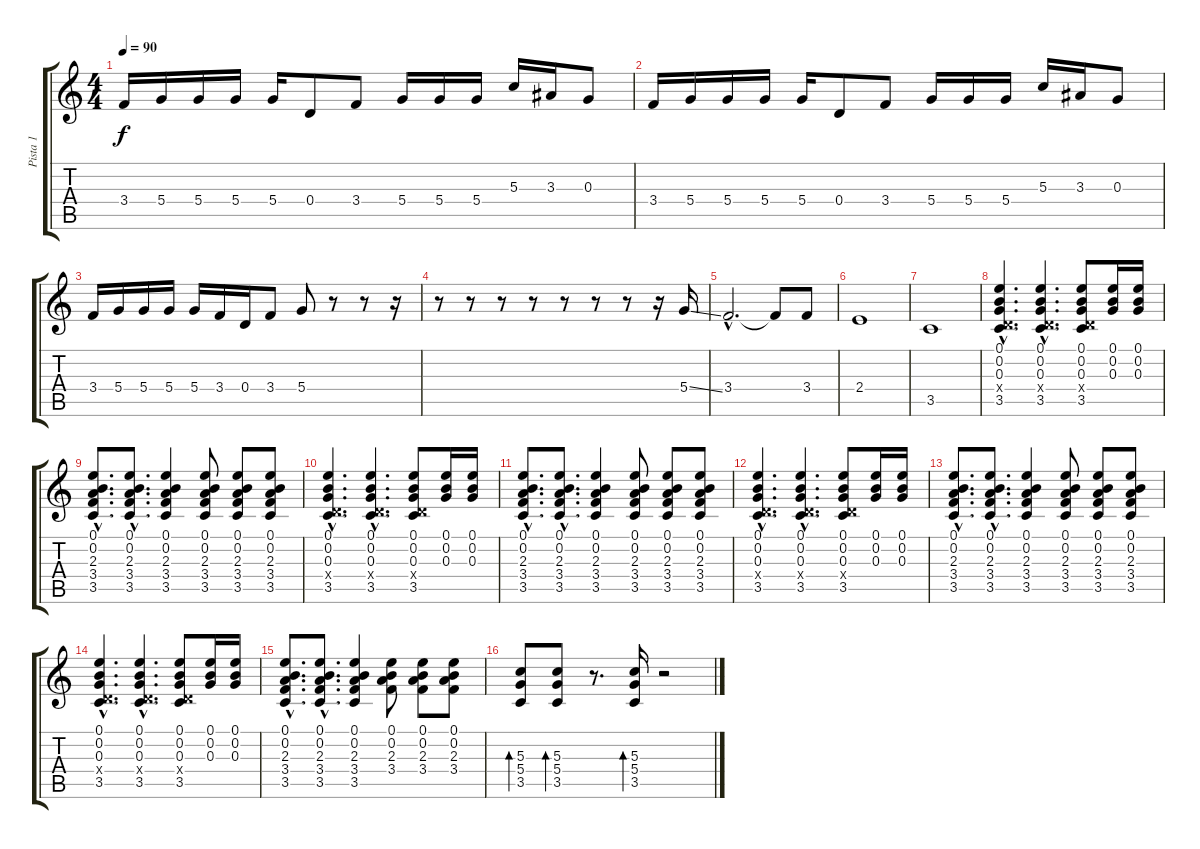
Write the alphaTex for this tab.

\track ("Pista 1" "Pista 1") {instrument electricguitarmuted}
\staff {score tabs}
\tuning (E4 B3 G3 D3 A2 E2) {hide}
\ts (4 4)
\tempo 90
\clef g2
\ks c
3.4.16{dy f instrument electricguitarmuted} 5.4.16 5.4.16 5.4.16 5.4.16 0.4.8 3.4.8 5.4.16 5.4.16 5.4.16 5.3.16 3.3.16 0.3.8 |
3.4.16{instrument electricguitarmuted} 5.4.16 5.4.16 5.4.16 5.4.16 0.4.8 3.4.8 5.4.16 5.4.16 5.4.16 5.3.16 3.3.16 0.3.8 |
3.4.16 5.4.16 5.4.16 5.4.16 5.4.16 3.4.16 0.4.16 3.4.8{instrument electricguitarclean} 5.4.8 r.8 r.8 r.16 |
r.8 r.8 r.8 r.8 r.8 r.8 r.8 r.16 5.4{ss}.16 |
3.4{hac}.2{d} 3.4{t}.8 3.4.8 |
2.4.1 |
3.5.1{volume 16} |
(0.1{hac} 0.2{hac} 0.3{hac} 0.4{hac x} 3.5{hac}).4{d volume 16} (0.1{hac} 0.2{hac} 0.3{hac} 0.4{hac x} 3.5{hac}).4{d} (0.1 0.2 0.3 0.4{x} 3.5).8 (0.1 0.2 0.3).16 (0.1 0.2 0.3).16 |
(0.1{hac} 0.2{hac} 2.3{hac} 3.4{hac} 3.5{hac}).8{d} (0.1{hac} 0.2{hac} 2.3{hac} 3.4{hac} 3.5{hac}).8{d} (0.1 0.2 2.3 3.4 3.5).4 (0.1 0.2 2.3 3.4 3.5).8 (0.1 0.2 2.3 3.4 3.5).8 (0.1 0.2 2.3 3.4 3.5).8 |
(0.1{hac} 0.2{hac} 0.3{hac} 0.4{hac x} 3.5{hac}).4{d} (0.1{hac} 0.2{hac} 0.3{hac} 0.4{hac x} 3.5{hac}).4{d} (0.1 0.2 0.3 0.4{x} 3.5).8 (0.1 0.2 0.3).16 (0.1 0.2 0.3).16 |
(0.1{hac} 0.2{hac} 2.3{hac} 3.4{hac} 3.5{hac}).8{d} (0.1{hac} 0.2{hac} 2.3{hac} 3.4{hac} 3.5{hac}).8{d} (0.1 0.2 2.3 3.4 3.5).4 (0.1 0.2 2.3 3.4 3.5).8 (0.1 0.2 2.3 3.4 3.5).8 (0.1 0.2 2.3 3.4 3.5).8 |
(0.1{hac} 0.2{hac} 0.3{hac} 0.4{hac x} 3.5{hac}).4{d} (0.1{hac} 0.2{hac} 0.3{hac} 0.4{hac x} 3.5{hac}).4{d} (0.1 0.2 0.3 0.4{x} 3.5).8 (0.1 0.2 0.3).16 (0.1 0.2 0.3).16 |
(0.1{hac} 0.2{hac} 2.3{hac} 3.4{hac} 3.5{hac}).8{d} (0.1{hac} 0.2{hac} 2.3{hac} 3.4{hac} 3.5{hac}).8{d} (0.1 0.2 2.3 3.4 3.5).4 (0.1 0.2 2.3 3.4 3.5).8 (0.1 0.2 2.3 3.4 3.5).8 (0.1 0.2 2.3 3.4 3.5).8 |
(0.1{hac} 0.2{hac} 0.3{hac} 0.4{hac x} 3.5{hac}).4{d} (0.1{hac} 0.2{hac} 0.3{hac} 0.4{hac x} 3.5{hac}).4{d} (0.1 0.2 0.3 0.4{x} 3.5).8 (0.1 0.2 0.3).16 (0.1 0.2 0.3).16 |
(0.1{hac} 0.2{hac} 2.3{hac} 3.4{hac} 3.5{hac}).8{d} (0.1{hac} 0.2{hac} 2.3{hac} 3.4{hac} 3.5{hac}).8{d} (0.1 0.2 2.3 3.4 3.5).4 (0.1 0.2 2.3 3.4).8 (0.1 0.2 2.3 3.4).8 (0.1 0.2 2.3 3.4).8 |
(5.3 5.4 3.5).8{bd 60} (5.3 5.4 3.5).8{bd 60} r.8{d} (5.3 5.4 3.5).16{bd 60} r.2
